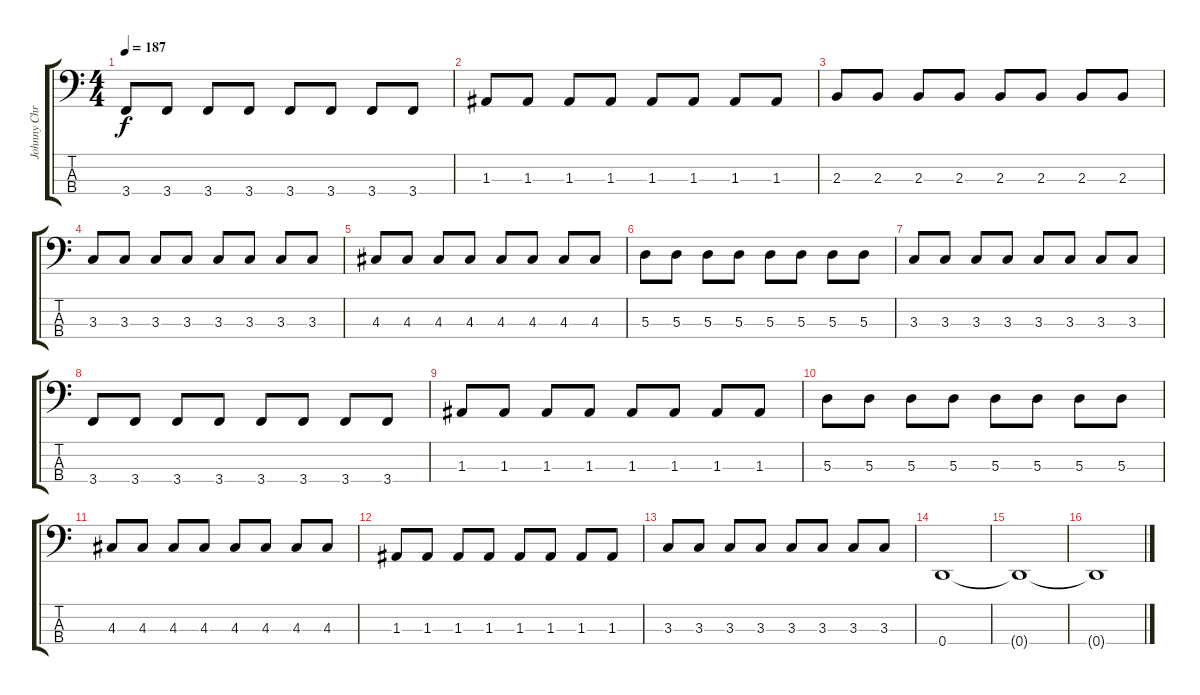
\track ("Johnny Christ (Bass)" "Johnny Chr") {instrument electricbasspick}
\staff {score tabs}
\tuning (G2 D2 A1 D1) {hide}
\ts (4 4)
\tempo 187
\clef f4
\ks c
3.4.8{dy f} 3.4.8 3.4.8 3.4.8 3.4.8 3.4.8 3.4.8 3.4.8 |
1.3.8 1.3.8 1.3.8 1.3.8 1.3.8 1.3.8 1.3.8 1.3.8 |
2.3.8 2.3.8 2.3.8 2.3.8 2.3.8 2.3.8 2.3.8 2.3.8 |
3.3.8 3.3.8 3.3.8 3.3.8 3.3.8 3.3.8 3.3.8 3.3.8 |
4.3.8 4.3.8 4.3.8 4.3.8 4.3.8 4.3.8 4.3.8 4.3.8 |
5.3.8 5.3.8 5.3.8 5.3.8 5.3.8 5.3.8 5.3.8 5.3.8 |
3.3.8 3.3.8 3.3.8 3.3.8 3.3.8 3.3.8 3.3.8 3.3.8 |
3.4.8 3.4.8 3.4.8 3.4.8 3.4.8 3.4.8 3.4.8 3.4.8 |
1.3.8 1.3.8 1.3.8 1.3.8 1.3.8 1.3.8 1.3.8 1.3.8 |
5.3.8 5.3.8 5.3.8 5.3.8 5.3.8 5.3.8 5.3.8 5.3.8 |
4.3.8 4.3.8 4.3.8 4.3.8 4.3.8 4.3.8 4.3.8 4.3.8 |
1.3.8 1.3.8 1.3.8 1.3.8 1.3.8 1.3.8 1.3.8 1.3.8 |
3.3.8 3.3.8 3.3.8 3.3.8 3.3.8 3.3.8 3.3.8 3.3.8 |
0.4.1 |
0.4{t}.1 |
0.4{t}.1
